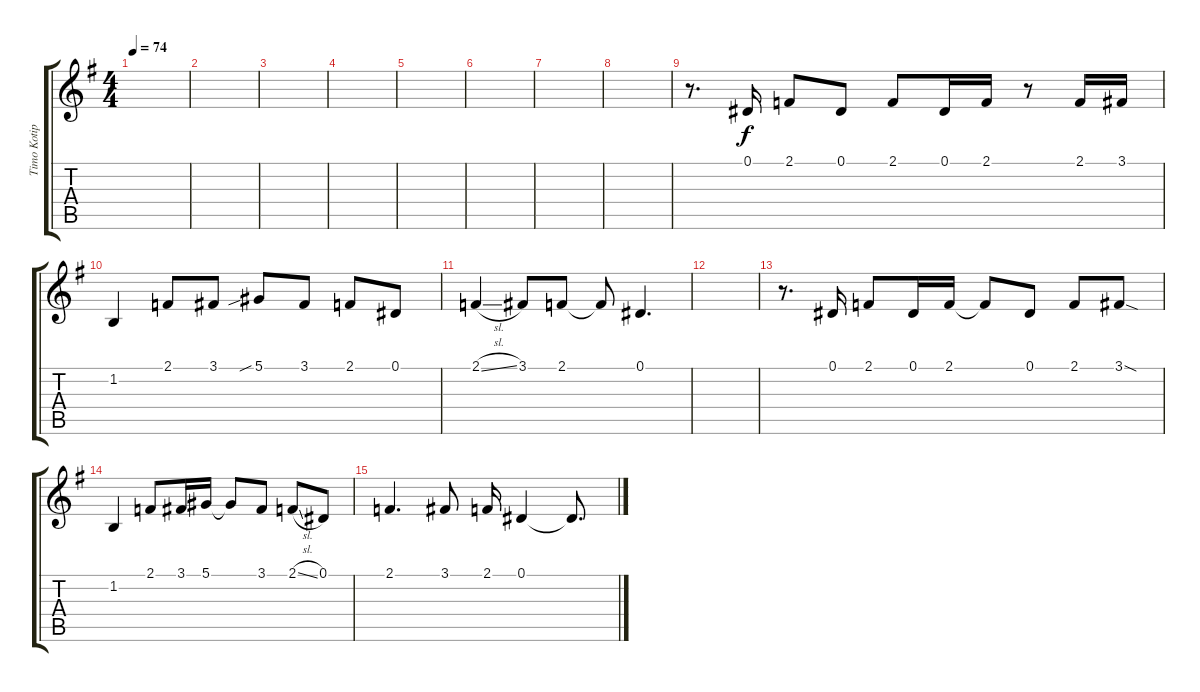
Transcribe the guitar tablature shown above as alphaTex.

\track ("Timo Kotipelto" "Timo Kotip") {instrument choiraahs}
\staff {score tabs}
\tuning (Eb4 Bb3 Gb3 Db3 Ab2 Eb2) {hide}
\ts (4 4)
\tempo 74
\clef g2
\ks g
|
|
|
|
|
|
|
|
r.8{d} 0.1.16 2.1.8 0.1.8 2.1.8 0.1.16 2.1.16 r.8 2.1.16 3.1.16 |
1.2.4 2.1.8 3.1.8 5.1{sib}.8 3.1.8 2.1.8 0.1.8 |
2.1{sl}.4 3.1.8 2.1.8 2.1{t}.8 0.1.4{d} |
|
r.8{d} 0.1.16 2.1.8 0.1.16 2.1.16 2.1{t}.8 0.1.8 2.1.8 3.1{sod}.8 |
1.2.4 2.1.8 3.1.16 5.1.16 5.1{t}.8 3.1.8 2.1{sl}.8 0.1.8 |
2.1.4{d} 3.1.8 2.1.16 0.1.4 0.1{t}.8{d}
